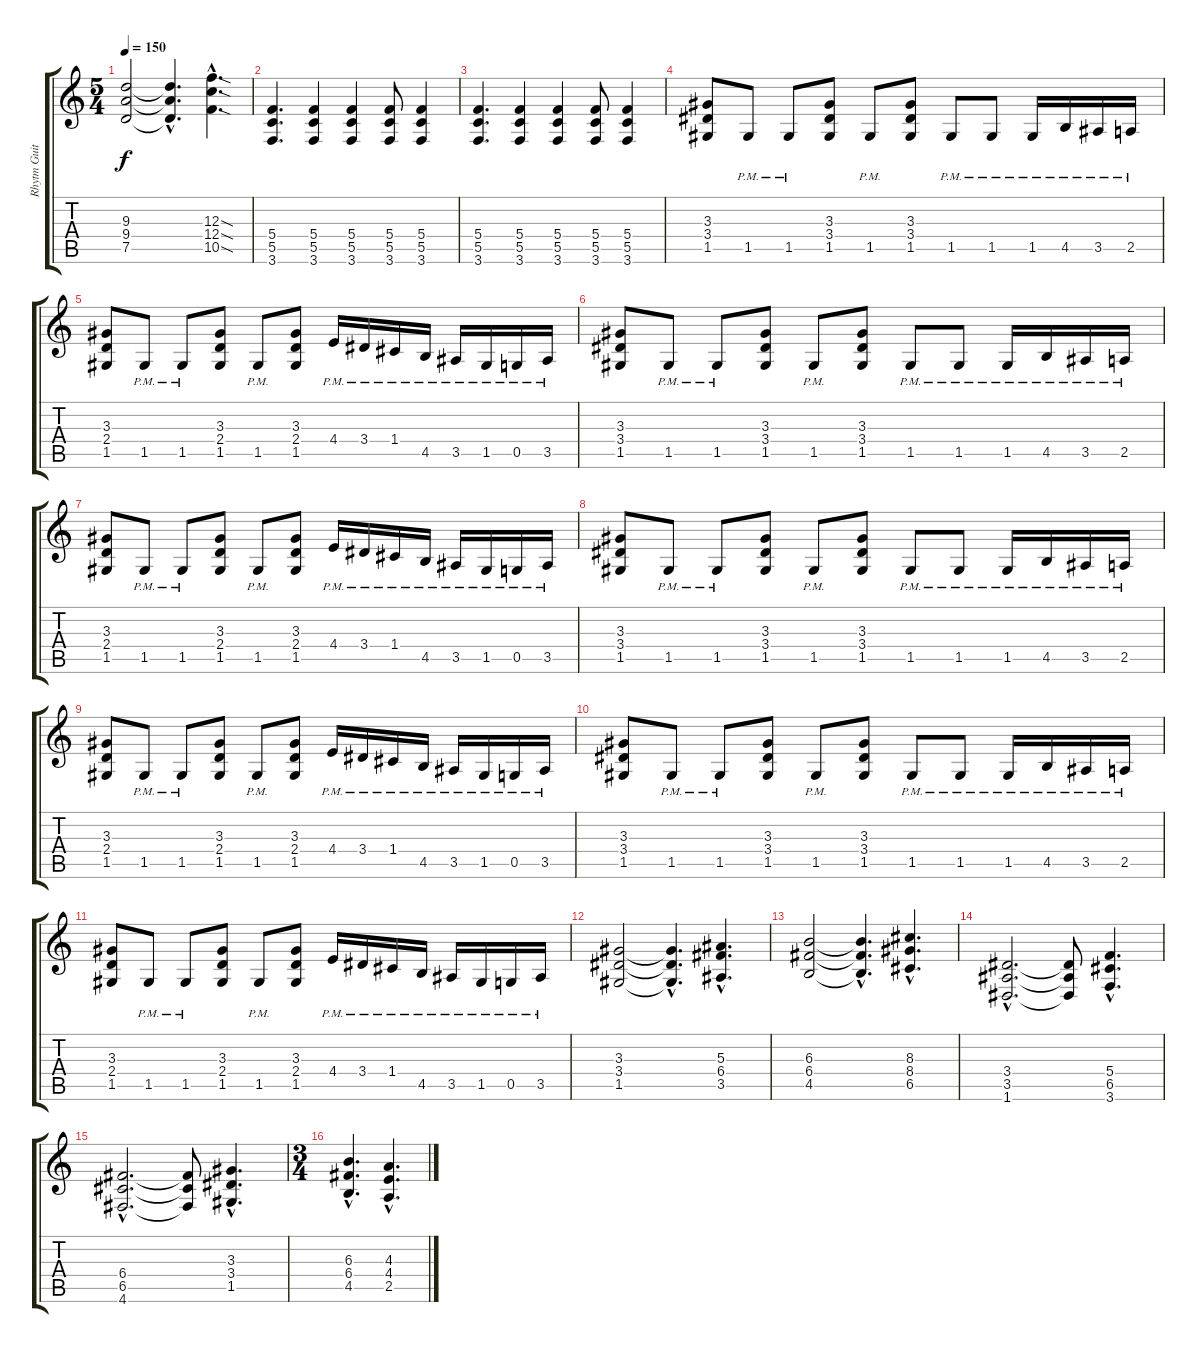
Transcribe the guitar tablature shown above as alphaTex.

\track ("Rhytm Guitar" "Rhytm Guit") {instrument distortionguitar}
\staff {score tabs}
\tuning (D4 A3 F3 C3 G2 D2) {hide}
\ts (5 4)
\tempo 150
\clef g2
\ks aminor
(9.3 9.4 7.5).2{dy f} (9.3{hac t} 9.4{hac t} 7.5{hac t}).4{d} (12.3{sod hac} 12.4{sod hac} 10.5{sod hac}).4{d} |
(5.4 5.5 3.6).4{d} (5.4 5.5 3.6).4 (5.4 5.5 3.6).4 (5.4 5.5 3.6).8 (5.4 5.5 3.6).4 |
(5.4 5.5 3.6).4{d} (5.4 5.5 3.6).4 (5.4 5.5 3.6).4 (5.4 5.5 3.6).8 (5.4 5.5 3.6).4 |
(3.3 3.4 1.5).8 1.5{pm}.8 1.5{pm}.8 (3.3 3.4 1.5).8 1.5{pm}.8 (3.3 3.4 1.5).8 1.5{pm}.8 1.5{pm}.8 1.5{pm}.16 4.5{pm}.16 3.5{pm}.16 2.5{pm}.16 |
(3.3 2.4 1.5).8 1.5{pm}.8 1.5{pm}.8 (3.3 2.4 1.5).8 1.5{pm}.8 (3.3 2.4 1.5).8 4.4{pm}.16 3.4{pm}.16 1.4{pm}.16 4.5{pm}.16 3.5{pm}.16 1.5{pm}.16 0.5{pm}.16 3.5{pm}.16 |
(3.3 3.4 1.5).8 1.5{pm}.8 1.5{pm}.8 (3.3 3.4 1.5).8 1.5{pm}.8 (3.3 3.4 1.5).8 1.5{pm}.8 1.5{pm}.8 1.5{pm}.16 4.5{pm}.16 3.5{pm}.16 2.5{pm}.16 |
(3.3 2.4 1.5).8 1.5{pm}.8 1.5{pm}.8 (3.3 2.4 1.5).8 1.5{pm}.8 (3.3 2.4 1.5).8 4.4{pm}.16 3.4{pm}.16 1.4{pm}.16 4.5{pm}.16 3.5{pm}.16 1.5{pm}.16 0.5{pm}.16 3.5{pm}.16 |
(3.3 3.4 1.5).8 1.5{pm}.8 1.5{pm}.8 (3.3 3.4 1.5).8 1.5{pm}.8 (3.3 3.4 1.5).8 1.5{pm}.8 1.5{pm}.8 1.5{pm}.16 4.5{pm}.16 3.5{pm}.16 2.5{pm}.16 |
(3.3 2.4 1.5).8 1.5{pm}.8 1.5{pm}.8 (3.3 2.4 1.5).8 1.5{pm}.8 (3.3 2.4 1.5).8 4.4{pm}.16 3.4{pm}.16 1.4{pm}.16 4.5{pm}.16 3.5{pm}.16 1.5{pm}.16 0.5{pm}.16 3.5{pm}.16 |
(3.3 3.4 1.5).8 1.5{pm}.8 1.5{pm}.8 (3.3 3.4 1.5).8 1.5{pm}.8 (3.3 3.4 1.5).8 1.5{pm}.8 1.5{pm}.8 1.5{pm}.16 4.5{pm}.16 3.5{pm}.16 2.5{pm}.16 |
(3.3 2.4 1.5).8 1.5{pm}.8 1.5{pm}.8 (3.3 2.4 1.5).8 1.5{pm}.8 (3.3 2.4 1.5).8 4.4{pm}.16 3.4{pm}.16 1.4{pm}.16 4.5{pm}.16 3.5{pm}.16 1.5{pm}.16 0.5{pm}.16 3.5{pm}.16 |
(3.3 3.4 1.5).2 (3.3{hac t} 3.4{hac t} 1.5{hac t}).4{d} (5.3{hac} 6.4{hac} 3.5{hac}).4{d} |
(6.3 6.4 4.5).2 (6.3{hac t} 6.4{hac t} 4.5{hac t}).4{d} (8.3{hac} 8.4{hac} 6.5{hac}).4{d} |
(3.4{hac} 3.5{hac} 1.6{hac}).2{d} (3.4{t} 3.5{t} 1.6{t}).8 (5.4{hac} 6.5{hac} 3.6{hac}).4{d} |
(6.4{hac} 6.5{hac} 4.6{hac}).2{d} (6.4{t} 6.5{t} 4.6{t}).8 (3.3{hac} 3.4{hac} 1.5{hac}).4{d} |
\ts (3 4)
(6.3{hac} 6.4{hac} 4.5{hac}).4{d} (4.3{hac} 4.4{hac} 2.5{hac}).4{d}
